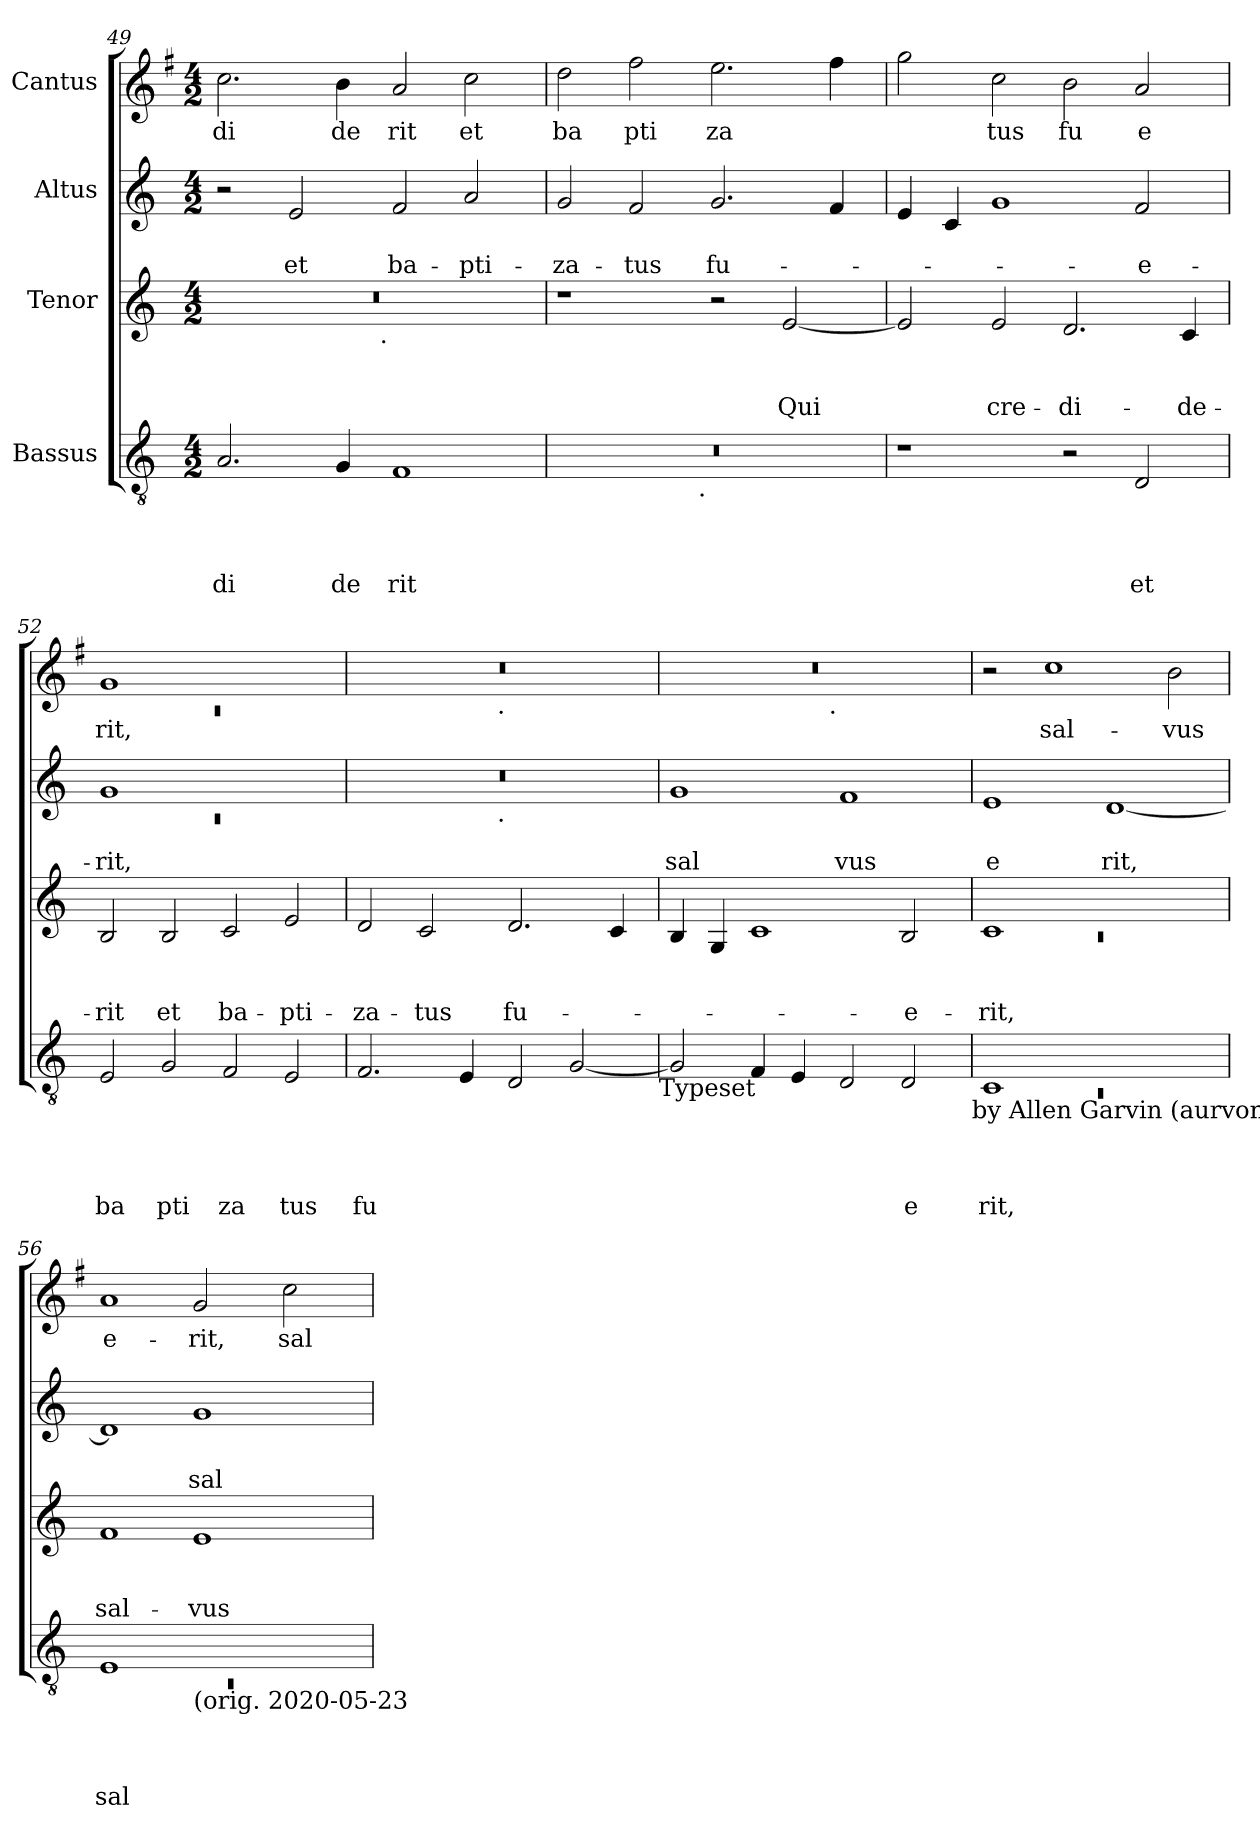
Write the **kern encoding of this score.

**kern	**text	**text	**text	**text	**kern	**text	**text	**text	**kern	**text	**text	**kern	**text
*part4	*part4	*part4	*part4	*part4	*part3	*part3	*part3	*part3	*part2	*part2	*part2	*part1	*part1
*staff4	*staff4	*staff4	*staff4	*staff4	*staff3	*staff3	*staff3	*staff3	*staff2	*staff2	*staff2	*staff1	*staff1
*I"Bassus	*	*	*	*	*I"Tenor	*	*	*	*I"Altus	*	*	*I"Cantus	*
*clefGv2	*	*	*	*	*clefG2	*	*	*	*clefG2	*	*	*clefG2	*
*	*	*	*	*	*	*	*	*	*	*	*	*ITrd-3c-5	*
*k[]	*	*	*	*	*k[]	*	*	*	*k[]	*	*	*k[]	*
*C:	*	*	*	*	*C:	*	*	*	*C:	*	*	*C:	*
*M4/2	*	*	*	*	*M4/2	*	*	*	*M4/2	*	*	*M4/2	*
=49	=49	=49	=49	=49	=49	=49	=49	=49	=49	=49	=49	=49	=49
!	!	!	!	!LO:LY:b	!	!	!	!	!	!	!	!	!LO:LY:b
*	*	*	*	*	*^	*	*	*	*	*	*	*	*
2.A/	.	.	.	di	0r	2ryy	.	.	.	2r	.	.	2.ff\	di
!	!	!	!	!	!	!	!	!	!	!	!	!LO:LY:b	!	!
.	.	.	.	.	.	4...ryy	.	.	.	2e/	.	et	.	.
!	!	!	!	!LO:LY:b	!	!	!	!	!	!	!	!	!	!LO:LY:b
4G/	.	.	.	de	.	.	.	.	.	.	.	.	4ee\	de
!	!	!	!	!	!	!LO:TX:b:t=.	!	!	!	!	!	!	!	!
.	.	.	.	.	.	1ryy	.	.	.	.	.	.	.	.
!	!	!	!	!LO:LY:b	!	!	!	!	!	!	!	!LO:LY:b	!	!LO:LY:b
1F	.	.	.	rit	.	.	.	.	.	2f/	.	ba-	2dd/	rit
!	!	!	!	!	!	!	!	!	!	!	!	!LO:LY:b	!	!LO:LY:b
.	.	.	.	.	.	.	.	.	.	2a/	.	-pti-	2ff\	et
.	.	.	.	.	.	32ryy	.	.	.	.	.	.	.	.
=50	=50	=50	=50	=50	=50	=50	=50	=50	=50	=50	=50	=50	=50	=50
!	!	!	!	!	!	!	!	!	!	!	!	!LO:LY:b	!	!LO:LY:b
*^	*	*	*	*	*v	*v	*	*	*	*	*	*	*	*
0r	2ryy	.	.	.	.	1r	.	.	.	2g/	.	-za-	2gg\	ba
!	!	!	!	!	!	!	!	!	!	!	!	!LO:LY:b	!	!LO:LY:b
.	4...ryy	.	.	.	.	.	.	.	.	2f/	.	-tus	2bb\	pti
!	!LO:TX:b:t=.	!	!	!	!	!	!	!	!	!	!	!	!	!
.	1ryy	.	.	.	.	.	.	.	.	.	.	.	.	.
!	!	!	!	!	!	!	!	!	!	!	!	!LO:LY:b	!	!LO:LY:b
.	.	.	.	.	.	2r	.	.	.	2.g/	.	fu-	2.aa\	za
!	!	!	!	!	!	!	!	!	!LO:LY:b	!	!	!	!	!
.	.	.	.	.	.	[<2e/	.	.	Qui	.	.	.	.	.
.	.	.	.	.	.	.	.	.	.	4f/	.	.	4bb\	.
.	32ryy	.	.	.	.	.	.	.	.	.	.	.	.	.
*v	*v	*	*	*	*	*	*	*	*	*	*	*	*	*
=51	=51	=51	=51	=51	=51	=51	=51	=51	=51	=51	=51	=51	=51
1r	.	.	.	.	2e/]	.	.	.	4e/	.	.	2ccc\	.
.	.	.	.	.	.	.	.	.	4c/	.	.	.	.
!	!	!	!	!	!	!	!	!LO:LY:b	!	!	!	!	!LO:LY:b
.	.	.	.	.	2e/	.	.	cre-	1g	.	.	2ff\	tus
!	!	!	!	!	!	!	!	!LO:LY:b	!	!	!	!	!LO:LY:b
2r	.	.	.	.	2.d/	.	.	-di-	.	.	.	2ee\	fu
!	!	!	!	!LO:LY:b	!	!	!	!	!	!	!LO:LY:b	!	!LO:LY:b
2D/	.	.	.	et	.	.	.	.	2f/	.	-e-	2dd/	e
!	!	!	!	!	!	!	!	!LO:LY:b	!	!	!	!	!
.	.	.	.	.	4c/	.	.	-de-	.	.	.	.	.
=52	=52	=52	=52	=52	=52	=52	=52	=52	=52	=52	=52	=52	=52
*	*	*	*	*	*	*	*	*	*^	*	*	*^	*
!	!	!	!	!LO:LY:b	!	!	!	!LO:LY:b	!	!LO:N:vis=1	!	!LO:LY:b	!	!LO:N:vis=1	!LO:LY:b
2E/	.	.	.	ba	2B/	.	.	-rit	1g	0rc	.	-rit,	1cc	0rc	rit,
!	!	!	!	!LO:LY:b	!	!	!	!LO:LY:b	!	!	!	!	!	!	!
2G/	.	.	.	pti	2B/	.	.	et	.	.	.	.	.	.	.
!	!	!	!	!LO:LY:b	!	!	!	!LO:LY:b	!	!	!	!	!	!	!
2F/	.	.	.	za	2c/	.	.	ba-	1ryy	.	.	.	1ryy	.	.
!	!	!	!	!LO:LY:b	!	!	!	!LO:LY:b	!	!	!	!	!	!	!
2E/	.	.	.	tus	2e/	.	.	-pti-	.	.	.	.	.	.	.
!!LO:LB:g=z	!!
=53	=53	=53	=53	=53	=53	=53	=53	=53	=53	=53	=53	=53	=53	=53	=53
!	!	!	!	!LO:LY:b	!	!	!	!LO:LY:b	!	!	!	!	!	!	!
2.F/	.	.	.	fu	2d/	.	.	-za-	0r	2ryy	.	.	0r	2ryy	.
!	!	!	!	!	!	!	!	!LO:LY:b	!	!	!	!	!	!	!
.	.	.	.	.	2c/	.	.	-tus	.	4...ryy	.	.	.	4...ryy	.
4E/	.	.	.	.	.	.	.	.	.	.	.	.	.	.	.
!	!	!	!	!	!	!	!	!	!	!	!	!	!	!LO:TX:b:t=.	!
!	!	!	!	!	!	!	!	!	!	!LO:TX:b:t=.	!	!	!	!	!
.	.	.	.	.	.	.	.	.	.	1ryy	.	.	.	1ryy	.
!	!	!	!	!	!	!	!	!LO:LY:b	!	!	!	!	!	!	!
2D/	.	.	.	.	2.d/	.	.	fu-	.	.	.	.	.	.	.
[<2G/	.	.	.	.	.	.	.	.	.	.	.	.	.	.	.
.	.	.	.	.	4c/	.	.	.	.	.	.	.	.	.	.
.	.	.	.	.	.	.	.	.	.	32ryy	.	.	.	32ryy	.
!LO:TX:b:t=Typeset	!	!	!	!	!	!	!	!	!	!	!	!	!	!	!
=54	=54	=54	=54	=54	=54	=54	=54	=54	=54	=54	=54	=54	=54	=54	=54
!	!	!	!	!	!	!	!	!	!	!	!	!LO:LY:b	!	!	!
*	*	*	*	*	*	*	*	*	*v	*v	*	*	*	*	*
2G/]	.	.	.	.	4B/	.	.	.	1g	.	sal	0r	2ryy	.
.	.	.	.	.	4G/	.	.	.	.	.	.	.	.	.
4F/	.	.	.	.	1c	.	.	.	.	.	.	.	4...ryy	.
4E/	.	.	.	.	.	.	.	.	.	.	.	.	.	.
!	!	!	!	!	!	!	!	!	!	!	!	!	!LO:TX:b:t=.	!
.	.	.	.	.	.	.	.	.	.	.	.	.	1ryy	.
!	!	!	!	!	!	!	!	!	!	!	!LO:LY:b	!	!	!
2D/	.	.	.	.	.	.	.	.	1f	.	vus	.	.	.
!	!	!	!	!LO:LY:b	!	!	!	!LO:LY:b	!	!	!	!	!	!
2D/	.	.	.	e	2B/	.	.	-e-	.	.	.	.	.	.
.	.	.	.	.	.	.	.	.	.	.	.	.	32ryy	.
!LO:TX:b:t=by Allen Garvin (aurvondel@gmail.com)	!	!	!	!	!	!	!	!	!	!	!	!	!	!
=55	=55	=55	=55	=55	=55	=55	=55	=55	=55	=55	=55	=55	=55	=55
*^	*	*	*	*	*^	*	*	*	*	*	*	*	*	*
!	!LO:N:vis=1	!	!	!	!LO:LY:b	!	!LO:N:vis=1	!	!	!LO:LY:b	!	!	!LO:LY:b	!	!	!
*	*	*	*	*	*	*	*	*	*	*	*	*	*	*v	*v	*
1C	0rC	.	.	.	rit,	1c	0rc	.	.	-rit,	1e	.	e	2r	.
!	!	!	!	!	!	!	!	!	!	!	!	!	!	!	!LO:LY:b
.	.	.	.	.	.	.	.	.	.	.	.	.	.	1ff	sal-
!	!	!	!	!	!	!	!	!	!	!	!	!	!LO:LY:b	!	!
1ryy	.	.	.	.	.	1ryy	.	.	.	.	[<1d	.	rit,	.	.
!	!	!	!	!	!	!	!	!	!	!	!	!	!	!	!LO:LY:b
.	.	.	.	.	.	.	.	.	.	.	.	.	.	2ee\	-vus
*	*	*	*	*	*	*v	*v	*	*	*	*	*	*	*	*
=56	=56	=56	=56	=56	=56	=56	=56	=56	=56	=56	=56	=56	=56	=56
!	!LO:N:vis=1	!	!	!	!LO:LY:b	!	!	!	!LO:LY:b	!	!	!	!	!LO:LY:b
*	*^	*	*	*	*	*	*	*	*	*	*	*	*	*
0ryy	0rC	1E	.	.	.	sal	1f	.	.	sal-	1d]	.	.	1dd	e-
!	!	!LO:TX:b:t=(orig. 2020-05-23	!	!	!	!	!	!	!	!	!	!	!	!	!
!	!	!	!	!	!	!	!	!	!	!LO:LY:b	!	!	!LO:LY:b	!	!LO:LY:b
.	.	1ryy	.	.	.	.	1e	.	.	-vus	1g	.	sal	2cc/	-rit,
!	!	!	!	!	!	!	!	!	!	!	!	!	!	!	!LO:LY:b
.	.	.	.	.	.	.	.	.	.	.	.	.	.	2ff\	sal-
*v	*v	*v	*	*	*	*	*	*	*	*	*	*	*	*	*
=	=	=	=	=	=	=	=	=	=	=	=	=	=
*-	*-	*-	*-	*-	*-	*-	*-	*-	*-	*-	*-	*-	*-
